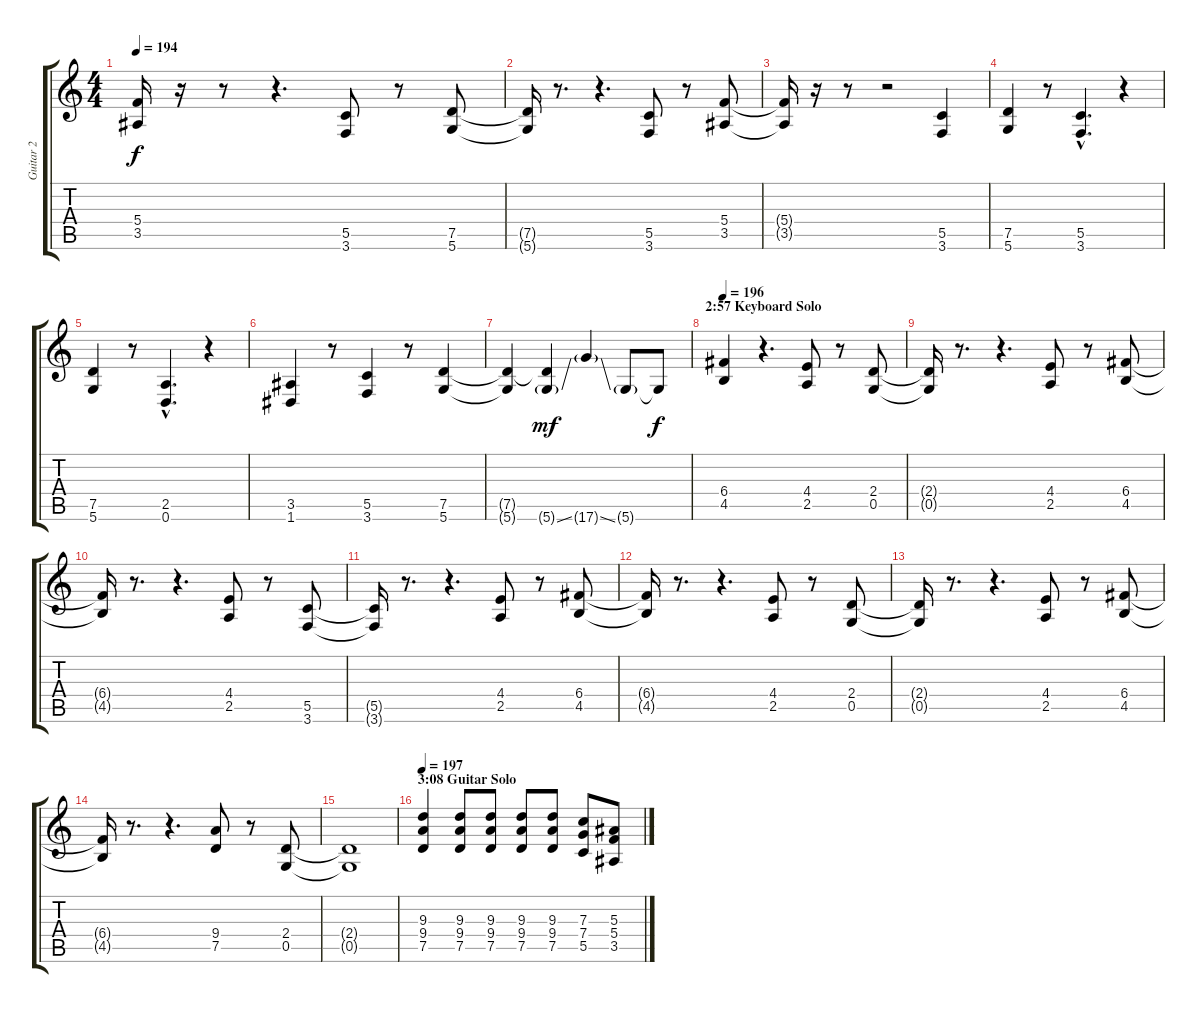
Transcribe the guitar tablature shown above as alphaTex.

\track ("Guitar 2" "Guitar 2") {instrument distortionguitar}
\staff {score tabs}
\tuning (D4 A3 F3 C3 G2 D2) {hide}
\ts (4 4)
\tempo 194
\clef g2
\ks c
(5.4{t} 3.5{t}).16{dy f} r.16 r.8 r.4{d} (5.5 3.6).8 r.8 (7.5 5.6).8 |
(7.5{t} 5.6{t}).16 r.8{d} r.4{d} (5.5 3.6).8 r.8 (5.4 3.5).8 |
(5.4{t} 3.5{t}).16 r.16 r.8 r.2 (5.5 3.6).4 |
(7.5 5.6).4 r.8 (5.5{hac} 3.6{hac}).4{d} r.4 |
(7.5 5.6).4 r.8 (2.5{hac} 0.6{hac}).4{d} r.4 |
(3.5 1.6).4 r.8 (5.5 3.6).4 r.8 (7.5 5.6).4 |
(7.5{t} 5.6{t}).4 (7.5{t} 5.6{ss g}).4{dy mf} 17.6{ss g}.4 5.6{g}.8 5.6{t}.8{dy f} |
\section ("" "2:57 Keyboard Solo")
\tempo 196
(6.4 4.5).4{volume 10} r.4{d} (4.4 2.5).8 r.8 (2.4 0.5).8 |
(2.4{t} 0.5{t}).16 r.8{d} r.4{d} (4.4 2.5).8 r.8 (6.4 4.5).8 |
(6.4{t} 4.5{t}).16 r.8{d} r.4{d} (4.4 2.5).8 r.8 (5.5 3.6).8 |
(5.5{t} 3.6{t}).16 r.8{d} r.4{d} (4.4 2.5).8 r.8 (6.4 4.5).8 |
(6.4{t} 4.5{t}).16 r.8{d} r.4{d} (4.4 2.5).8 r.8 (2.4 0.5).8 |
(2.4{t} 0.5{t}).16 r.8{d} r.4{d} (4.4 2.5).8 r.8 (6.4 4.5).8 |
(6.4{t} 4.5{t}).16 r.8{d} r.4{d} (9.4 7.5).8 r.8 (2.4 0.5).8 |
(2.4{t} 0.5{t}).1 |
\section ("" "3:08 Guitar Solo")
\tempo 197
(9.3 9.4 7.5).4{volume 13} (9.3 9.4 7.5).8 (9.3 9.4 7.5).8 (9.3 9.4 7.5).8 (9.3 9.4 7.5).8 (7.3 7.4 5.5).8 (5.3 5.4 3.5).8
